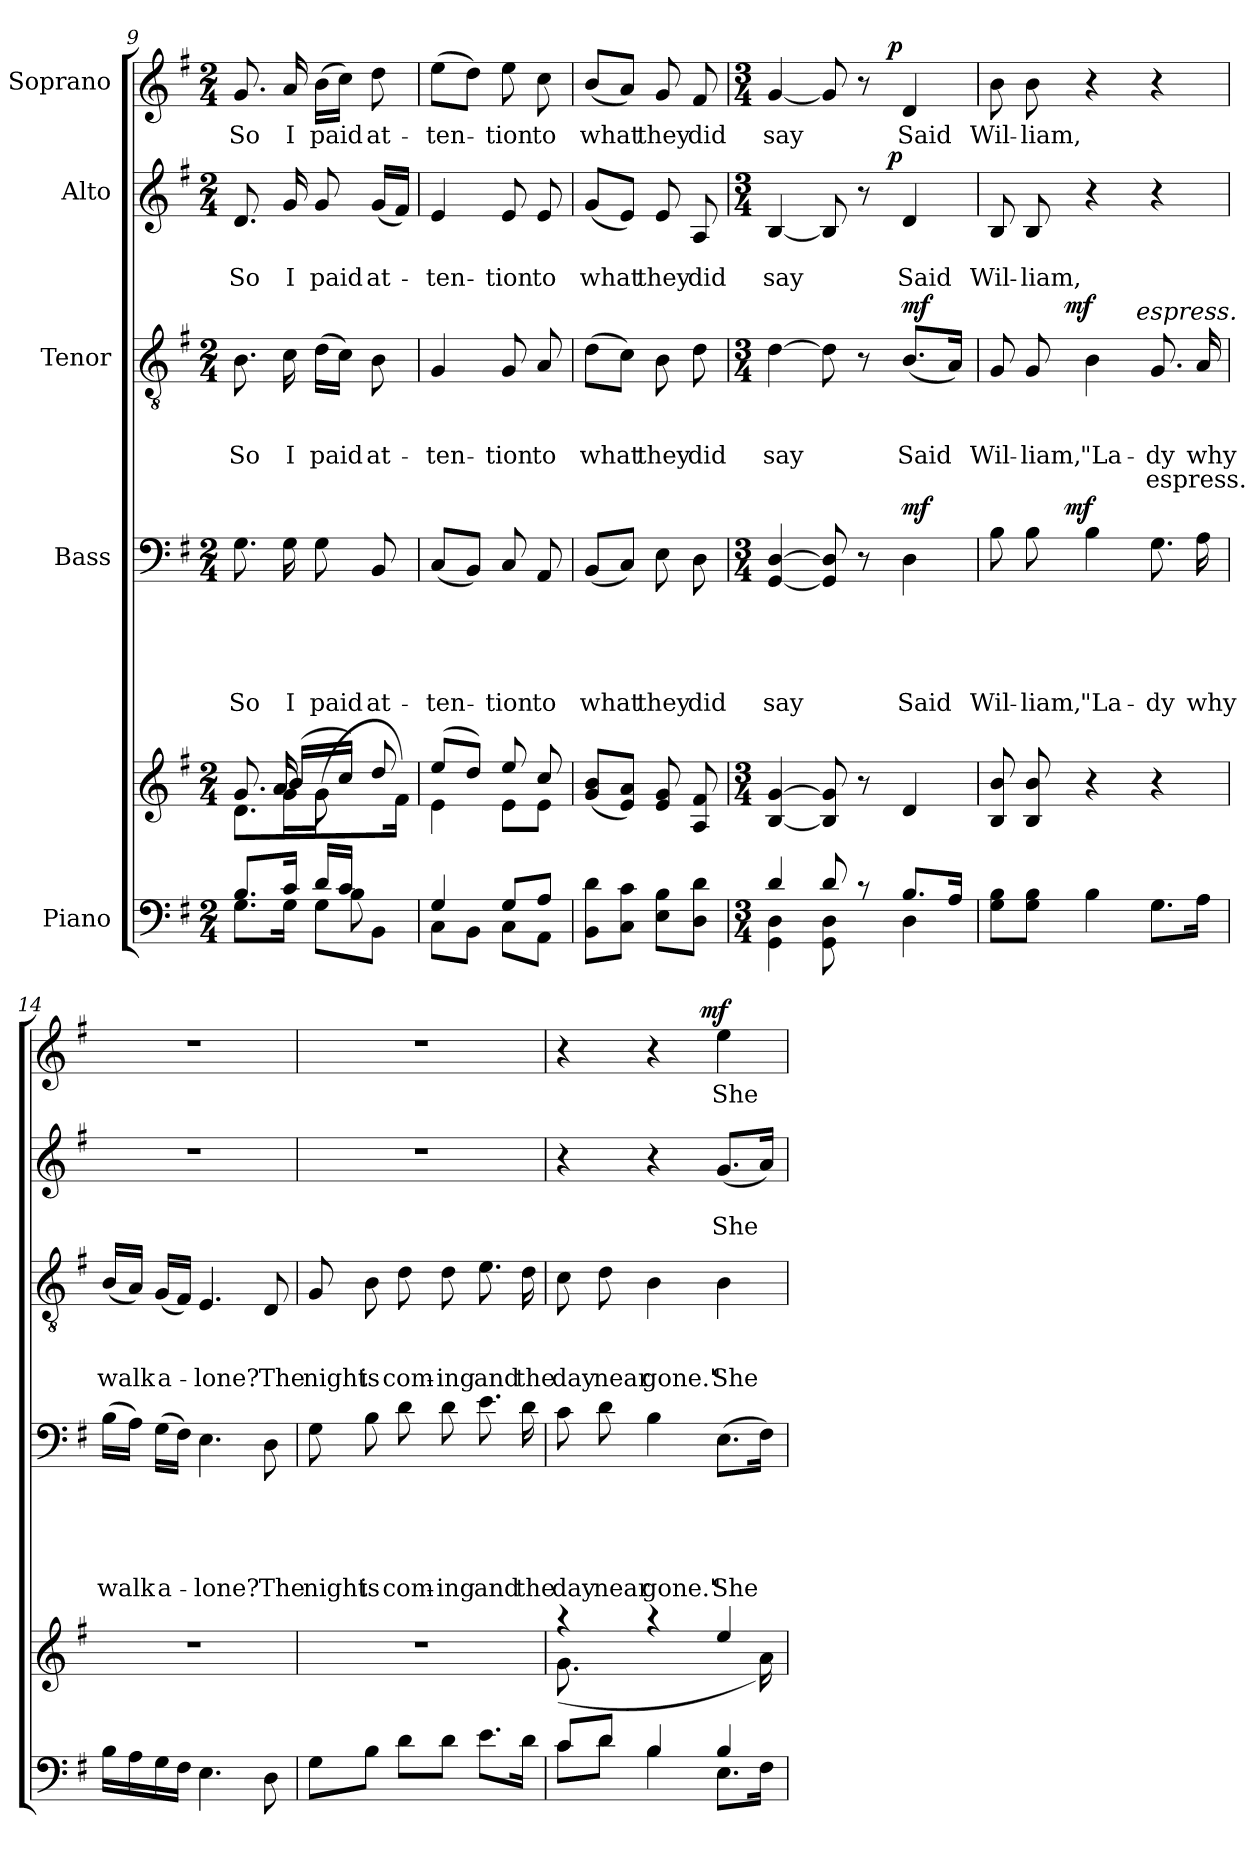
**kern	**kern	**kern	**text	**text	**text	**text	**text	**dynam	**kern	**text	**text	**text	**text	**dynam	**kern	**text	**text	**dynam	**kern	**text	**dynam
*part5	*part5	*part4	*part4	*part4	*part4	*part4	*part4	*part4	*part3	*part3	*part3	*part3	*part3	*part3	*part2	*part2	*part2	*part2	*part1	*part1	*part1
*staff6	*staff5	*staff4	*staff4	*staff4	*staff4	*staff4	*staff4	*staff4	*staff3	*staff3	*staff3	*staff3	*staff3	*staff3	*staff2	*staff2	*staff2	*staff2	*staff1	*staff1	*staff1
*I"Piano	*	*I"Bass	*	*	*	*	*	*	*I"Tenor	*	*	*	*	*	*I"Alto	*	*	*	*I"Soprano	*	*
!!LO:LB:g=z
*clefF4	*clefG2	*clefF4	*	*	*	*	*	*	*clefGv2	*	*	*	*	*	*clefG2	*	*	*	*clefG2	*	*
*k[f#]	*k[f#]	*k[f#]	*	*	*	*	*	*	*k[f#]	*	*	*	*	*	*k[f#]	*	*	*	*k[f#]	*	*
*G:	*G:	*G:	*	*	*	*	*	*	*G:	*	*	*	*	*	*G:	*	*	*	*G:	*	*
*M2/4	*M2/4	*M2/4	*	*	*	*	*	*	*M2/4	*	*	*	*	*	*M2/4	*	*	*	*M2/4	*	*
=9	=9	=9	=9	=9	=9	=9	=9	=9	=9	=9	=9	=9	=9	=9	=9	=9	=9	=9	=9	=9	=9
*^	*^	*	*	*	*	*	*	*	*	*	*	*	*	*	*	*	*	*	*	*	*
*	*^	*	*^	*	*	*	*	*	*	*	*	*	*	*	*	*	*	*	*	*	*	*	*
!	!	!	!	!	!	!	!	!	!	!	!LO:LY:b	!	!	!	!	!LO:LY:b	!	!	!	!	!LO:LY:b	!	!	!LO:LY:b	!
8.G\L	8.B/L	4ryy	8.d\L	8.g/	8.ryy	8.G\	.	.	.	.	So	.	8.B\	.	.	So	.	.	8.d/	.	So	.	8.g/	So	.
!	!	!	!	!	!	!	!	!	!	!	!LO:LY:b	!	!	!	!	!LO:LY:b	!	!	!	!	!LO:LY:b	!	!	!LO:LY:b	!
16G\Jk	16c/Jk	.	16g\L	16a/	(>16b/LL	16G\	.	.	.	.	I	.	16c\	.	.	I	.	.	16g/	.	I	.	16a/	I	.
!	!	!	!	!	!	!	!	!	!	!	!LO:LY:b	!	!	!	!	!LO:LY:b	!	!	!	!	!LO:LY:b	!	!	!LO:LY:b	!
16d/LL	8G\L	16ryy	(<16g\	8g\	16ryy	8G\	.	.	.	.	paid	.	(>16d\LL	.	.	paid	.	.	8g/	.	paid	.	(>16b\LL	paid	.
16c/JJ	.	8B\	8ryy	.	16cc/JJ)	.	.	.	.	.	.	.	16c\JJ)	.	.	.	.	.	.	.	.	.	16cc\JJ)	.	.
!	!	!	!	!	!	!	!	!	!	!	!LO:LY:b	!	!	!	!	!LO:LY:b	!	!	!	!	!LO:LY:b	!	!	!LO:LY:b	!
8ryy	8BB\J	.	.	8ryy	8dd/	8BB/	.	.	.	.	at-	.	8B\	.	.	at-	.	.	(<16g/LL	.	at-	.	8dd\	at-	.
.	.	16ryy	16f#\JJ)	.	.	.	.	.	.	.	.	.	.	.	.	.	.	.	16f#/JJ)	.	.	.	.	.	.
*	*	*	*	*v	*v	*	*	*	*	*	*	*	*	*	*	*	*	*	*	*	*	*	*	*	*
=10	=10	=10	=10	=10	=10	=10	=10	=10	=10	=10	=10	=10	=10	=10	=10	=10	=10	=10	=10	=10	=10	=10	=10	=10
!	!	!	!	!	!	!	!	!	!	!LO:LY:b	!	!	!	!	!LO:LY:b	!	!	!	!	!LO:LY:b	!	!	!LO:LY:b	!
*	*v	*v	*	*	*	*	*	*	*	*	*	*	*	*	*	*	*	*	*	*	*	*	*	*
8C\L	4G/	(>8ee/L	4e\	(<8C/L	.	.	.	.	-ten-	.	4G/	.	.	-ten-	.	.	4e/	.	-ten-	.	(>8ee\L	-ten-	.
8BB\J	.	8dd/J)	.	8BB/J)	.	.	.	.	.	.	.	.	.	.	.	.	.	.	.	.	8dd\J)	.	.
!	!	!	!	!	!	!	!	!	!LO:LY:b	!	!	!	!	!LO:LY:b	!	!	!	!	!LO:LY:b	!	!	!LO:LY:b	!
8C\L	8G/L	8ee/	8e\L	8C/	.	.	.	.	-tion	.	8G/	.	.	-tion	.	.	8e/	.	-tion	.	8ee\	-tion	.
!	!	!	!	!	!	!	!	!	!LO:LY:b	!	!	!	!	!LO:LY:b	!	!	!	!	!LO:LY:b	!	!	!LO:LY:b	!
8AA\J	8A/J	8cc/	8e\J	8AA/	.	.	.	.	to	.	8A/	.	.	to	.	.	8e/	.	to	.	8cc\	to	.
=11	=11	=11	=11	=11	=11	=11	=11	=11	=11	=11	=11	=11	=11	=11	=11	=11	=11	=11	=11	=11	=11	=11	=11
!	!	!	!	!	!	!	!	!	!LO:LY:b	!	!	!	!	!LO:LY:b	!	!	!	!	!LO:LY:b	!	!	!LO:LY:b	!
*v	*v	*	*	*	*	*	*	*	*	*	*	*	*	*	*	*	*	*	*	*	*	*	*
*	*v	*v	*	*	*	*	*	*	*	*	*	*	*	*	*	*	*	*	*	*	*	*
8BB\ 8d\L	(<8g/ 8b/L	(<8BB/L	.	.	.	.	what	.	(>8d\L	.	.	what	.	.	(<8g/L	.	what	.	(<8b/L	what	.
8C\ 8c\J	8e/ 8a/J)	8C/J)	.	.	.	.	.	.	8c\J)	.	.	.	.	.	8e/J)	.	.	.	8a/J)	.	.
!	!	!	!	!	!	!	!LO:LY:b	!	!	!	!	!LO:LY:b	!	!	!	!	!LO:LY:b	!	!	!LO:LY:b	!
8E\ 8B\L	8e/ 8g/	8E\	.	.	.	.	they	.	8B\	.	.	they	.	.	8e/	.	they	.	8g/	they	.
!	!	!	!	!	!	!	!LO:LY:b	!	!	!	!	!LO:LY:b	!	!	!	!	!LO:LY:b	!	!	!LO:LY:b	!
8D\ 8d\J	8A/ 8f#/	8D\	.	.	.	.	did	.	8d\	.	.	did	.	.	8A/	.	did	.	8f#/	did	.
=12	=12	=12	=12	=12	=12	=12	=12	=12	=12	=12	=12	=12	=12	=12	=12	=12	=12	=12	=12	=12	=12
*M3/4	*M3/4	*M3/4	*	*	*	*	*	*	*M3/4	*	*	*	*	*	*M3/4	*	*	*	*M3/4	*	*
*^	*	*	*	*	*	*	*	*	*	*	*	*	*	*	*	*	*	*	*	*	*
*	*^	*	*	*	*	*	*	*	*	*	*	*	*	*	*	*	*	*	*	*	*	*
!	!	!	!	!	!	!	!	!	!LO:LY:b	!	!	!	!	!LO:LY:b	!	!	!	!	!LO:LY:b	!	!	!LO:LY:b	!
*	*	*	*	*	*	*	*	*	*	*	*	*	*	*	*	*	*^	*	*	*	*^	*	*
4GG\ 4D\	4d/	2ryy	[<4B/ [>4g/	[<4GG/ [>4D/	.	.	.	.	say	.	[>4d\	.	.	say	.	.	[<4B/	4...ryy	.	say	.	[<4g/	4...ryy	say	.
8d/	8GG\ 8D\	.	8B/] 8g/]	8GG/] 8D/]	.	.	.	.	.	.	8d\]	.	.	.	.	.	8B/]	.	.	.	.	8g/]	.	.	.
8rc	4.ryy	.	8r	8r	.	.	.	.	.	.	8r	.	.	.	.	.	8r	.	.	.	.	8r	.	.	.
!	!	!	!	!	!	!	!	!	!	!	!	!	!	!	!	!	!	!	!	!	!LO:DY:a	!	!	!	!LO:DY:a
.	.	.	.	.	.	.	.	.	.	.	.	.	.	.	.	.	.	4ryy	.	.	p	.	4ryy	.	p
!	!	!	!	!	!	!	!	!	!LO:LY:b	!LO:DY:a	!	!	!	!LO:LY:b	!	!LO:DY:a	!	!	!	!LO:LY:b	!	!	!	!LO:LY:b	!
8.B/L	.	4D\	4d/	4D\	.	.	.	.	Said	mf	(<8.B/L	.	.	Said	.	mf	4d/	.	.	Said	.	4d/	.	Said	.
16A/Jk	.	.	.	.	.	.	.	.	.	.	16A/Jk)	.	.	.	.	.	.	.	.	.	.	.	.	.	.
.	.	.	.	.	.	.	.	.	.	.	.	.	.	.	.	.	.	32ryy	.	.	.	.	32ryy	.	.
!!LO:PB:g=z
=13	=13	=13	=13	=13	=13	=13	=13	=13	=13	=13	=13	=13	=13	=13	=13	=13	=13	=13	=13	=13	=13	=13	=13	=13	=13
!	!	!	!	!	!	!	!	!	!LO:LY:b	!	!	!	!	!LO:LY:b	!	!	!	!	!	!LO:LY:b	!	!	!	!LO:LY:b	!
*	*	*	*	*^	*	*	*	*	*	*	*^	*	*	*	*	*	*	*	*	*	*	*	*	*	*
*	*	*	*	*	*	*	*	*	*	*	*	*	*	*	*	*	*	*	*v	*v	*	*	*	*	*	*	*
*v	*v	*v	*	*	*	*	*	*	*	*	*	*	*^	*	*	*	*	*	*	*	*	*	*v	*v	*	*
8G\ 8B\L	8B/ 8b/	8B\	8..ryy	.	.	.	.	Wil-	.	8G/	8..ryy	4...ryy	.	.	Wil-	.	.	8B/	.	Wil-	.	8b\	Wil-	.
!	!	!	!	!	!	!	!	!LO:LY:b	!	!	!	!	!	!	!LO:LY:b	!	!	!	!	!LO:LY:b	!	!	!LO:LY:b	!
8G\ 8B\J	8B/ 8b/	8B\	.	.	.	.	.	-liam,	.	8G/	.	.	.	.	-liam,	.	.	8B/	.	-liam,	.	8b\	-liam,	.
!	!	!	!	!	!	!	!	!	!LO:DY:a	!	!	!	!	!	!	!	!LO:DY:a	!	!	!	!	!	!	!
.	.	.	2ryy	.	.	.	.	.	mf	.	2ryy	.	.	.	.	.	mf	.	.	.	.	.	.	.
!	!	!	!	!	!	!	!	!LO:LY:b	!	!	!	!	!	!	!LO:LY:b	!	!	!	!	!	!	!	!	!
4B\	4r	4B\	.	.	.	.	.	"La-	.	4B\	.	.	.	.	"La-	.	.	4r	.	.	.	4r	.	.
!	!	!	!	!	!	!	!	!	!	!	!	!LO:TX:a:i:t=espress.	!	!	!	!	!	!	!	!	!	!	!	!
.	.	.	.	.	.	.	.	.	.	.	.	4ryy	.	.	.	.	.	.	.	.	.	.	.	.
!	!	!	!	!	!	!	!	!LO:LY:b	!	!	!	!	!	!	!LO:LY:b	!LO:LY:b	!	!	!	!	!	!	!	!
8.G\L	4r	8.G\	.	.	.	.	.	-dy	.	8.G/	.	.	.	.	-dy	espress.	.	4r	.	.	.	4r	.	.
!	!	!	!	!	!	!	!	!LO:LY:b	!	!	!	!	!	!	!LO:LY:b	!	!	!	!	!	!	!	!	!
16A\Jk	.	16A\	.	.	.	.	.	why	.	16A/	.	.	.	.	why	.	.	.	.	.	.	.	.	.
.	.	.	32ryy	.	.	.	.	.	.	.	32ryy	32ryy	.	.	.	.	.	.	.	.	.	.	.	.
=14	=14	=14	=14	=14	=14	=14	=14	=14	=14	=14	=14	=14	=14	=14	=14	=14	=14	=14	=14	=14	=14	=14	=14	=14
!	!LO:N:vis=1	!	!	!	!	!	!	!LO:LY:b	!	!	!	!	!	!	!LO:LY:b	!	!	!LO:N:vis=1	!	!	!	!LO:N:vis=1	!	!
*	*	*v	*v	*	*	*	*	*	*	*	*	*	*	*	*	*	*	*	*	*	*	*	*	*
*	*	*	*	*	*	*	*	*	*v	*v	*v	*	*	*	*	*	*	*	*	*	*	*	*
16B\LL	2.r	(>16B\LL	.	.	.	.	walk	.	(<16B/LL	.	.	walk	.	.	2.r	.	.	.	2.r	.	.
16A\	.	16A\JJ)	.	.	.	.	.	.	16A/JJ)	.	.	.	.	.	.	.	.	.	.	.	.
!	!	!	!	!	!	!	!LO:LY:b	!	!	!	!	!LO:LY:b	!	!	!	!	!	!	!	!	!
16G\	.	(>16G\LL	.	.	.	.	a-	.	(<16G/LL	.	.	a-	.	.	.	.	.	.	.	.	.
16F#\JJ	.	16F#\JJ)	.	.	.	.	.	.	16F#/JJ)	.	.	.	.	.	.	.	.	.	.	.	.
!	!	!	!	!	!	!	!LO:LY:b	!	!	!	!	!LO:LY:b	!	!	!	!	!	!	!	!	!
4.E\	.	4.E\	.	.	.	.	-lone?	.	4.E/	.	.	-lone?	.	.	.	.	.	.	.	.	.
!	!	!	!	!	!	!	!LO:LY:b	!	!	!	!	!LO:LY:b	!	!	!	!	!	!	!	!	!
8D\	.	8D\	.	.	.	.	The	.	8D/	.	.	The	.	.	.	.	.	.	.	.	.
=15	=15	=15	=15	=15	=15	=15	=15	=15	=15	=15	=15	=15	=15	=15	=15	=15	=15	=15	=15	=15	=15
!	!LO:N:vis=1	!	!	!	!	!	!LO:LY:b	!	!	!	!	!LO:LY:b	!	!	!LO:N:vis=1	!	!	!	!LO:N:vis=1	!	!
8G\L	2.r	8G\	.	.	.	.	night	.	8G/	.	.	night	.	.	2.r	.	.	.	2.r	.	.
!	!	!	!	!	!	!	!LO:LY:b	!	!	!	!	!LO:LY:b	!	!	!	!	!	!	!	!	!
8B\J	.	8B\	.	.	.	.	is	.	8B\	.	.	is	.	.	.	.	.	.	.	.	.
!	!	!	!	!	!	!	!LO:LY:b	!	!	!	!	!LO:LY:b	!	!	!	!	!	!	!	!	!
8d\L	.	8d\	.	.	.	.	com-	.	8d\	.	.	com-	.	.	.	.	.	.	.	.	.
!	!	!	!	!	!	!	!LO:LY:b	!	!	!	!	!LO:LY:b	!	!	!	!	!	!	!	!	!
8d\J	.	8d\	.	.	.	.	-ing	.	8d\	.	.	-ing	.	.	.	.	.	.	.	.	.
!	!	!	!	!	!	!	!LO:LY:b	!	!	!	!	!LO:LY:b	!	!	!	!	!	!	!	!	!
8.e\L	.	8.e\	.	.	.	.	and	.	8.e\	.	.	and	.	.	.	.	.	.	.	.	.
!	!	!	!	!	!	!	!LO:LY:b	!	!	!	!	!LO:LY:b	!	!	!	!	!	!	!	!	!
16d\Jk	.	16d\	.	.	.	.	the	.	16d\	.	.	the	.	.	.	.	.	.	.	.	.
=16	=16	=16	=16	=16	=16	=16	=16	=16	=16	=16	=16	=16	=16	=16	=16	=16	=16	=16	=16	=16	=16
*^	*^	*	*	*	*	*	*	*	*	*	*	*	*	*	*	*	*	*	*	*	*
!	!	!	!	!	!	!	!	!	!LO:LY:b	!	!	!	!	!LO:LY:b	!	!	!	!	!	!	!	!	!
*	*	*	*	*	*	*	*	*	*	*	*	*	*	*	*	*	*	*	*	*	*^	*	*
8c/L	8c\L	4raa	(<8.g\	8c\	.	.	.	.	day	.	8c\	.	.	day	.	.	4r	.	.	.	4r	4...ryy	.	.
!	!	!	!	!	!	!	!	!	!LO:LY:b	!	!	!	!	!LO:LY:b	!	!	!	!	!	!	!	!	!	!
8d/J	8d\J	.	.	8d\	.	.	.	.	near	.	8d\	.	.	near	.	.	.	.	.	.	.	.	.	.
.	.	.	2ryy	.	.	.	.	.	.	.	.	.	.	.	.	.	.	.	.	.	.	.	.	.
!	!	!	!	!	!	!	!	!	!LO:LY:b	!	!	!	!	!LO:LY:b	!	!	!	!	!	!	!	!	!	!
4B/	4B\	4raa	.	4B\	.	.	.	.	gone."	.	4B\	.	.	gone."	.	.	4r	.	.	.	4r	.	.	.
!	!	!	!	!	!	!	!	!	!	!	!	!	!	!	!	!	!	!	!	!	!	!	!	!LO:DY:a
.	.	.	.	.	.	.	.	.	.	.	.	.	.	.	.	.	.	.	.	.	.	4ryy	.	mf
!	!	!	!	!	!	!	!	!	!LO:LY:b	!	!	!	!	!LO:LY:b	!	!	!	!	!LO:LY:b	!	!	!	!LO:LY:b	!
4B/	8.E\L	4ee/	.	(>8.E\L	.	.	.	.	She	.	4B\	.	.	She	.	.	(<8.g/L	.	She	.	4ee\	.	She	.
.	16F#\Jk	.	16a\)	16F#\Jk)	.	.	.	.	.	.	.	.	.	.	.	.	16a/Jk)	.	.	.	.	.	.	.
.	.	.	.	.	.	.	.	.	.	.	.	.	.	.	.	.	.	.	.	.	.	32ryy	.	.
*v	*v	*	*	*	*	*	*	*	*	*	*	*	*	*	*	*	*	*	*	*	*v	*v	*	*
*	*v	*v	*	*	*	*	*	*	*	*	*	*	*	*	*	*	*	*	*	*	*	*
=	=	=	=	=	=	=	=	=	=	=	=	=	=	=	=	=	=	=	=	=	=
*-	*-	*-	*-	*-	*-	*-	*-	*-	*-	*-	*-	*-	*-	*-	*-	*-	*-	*-	*-	*-	*-
